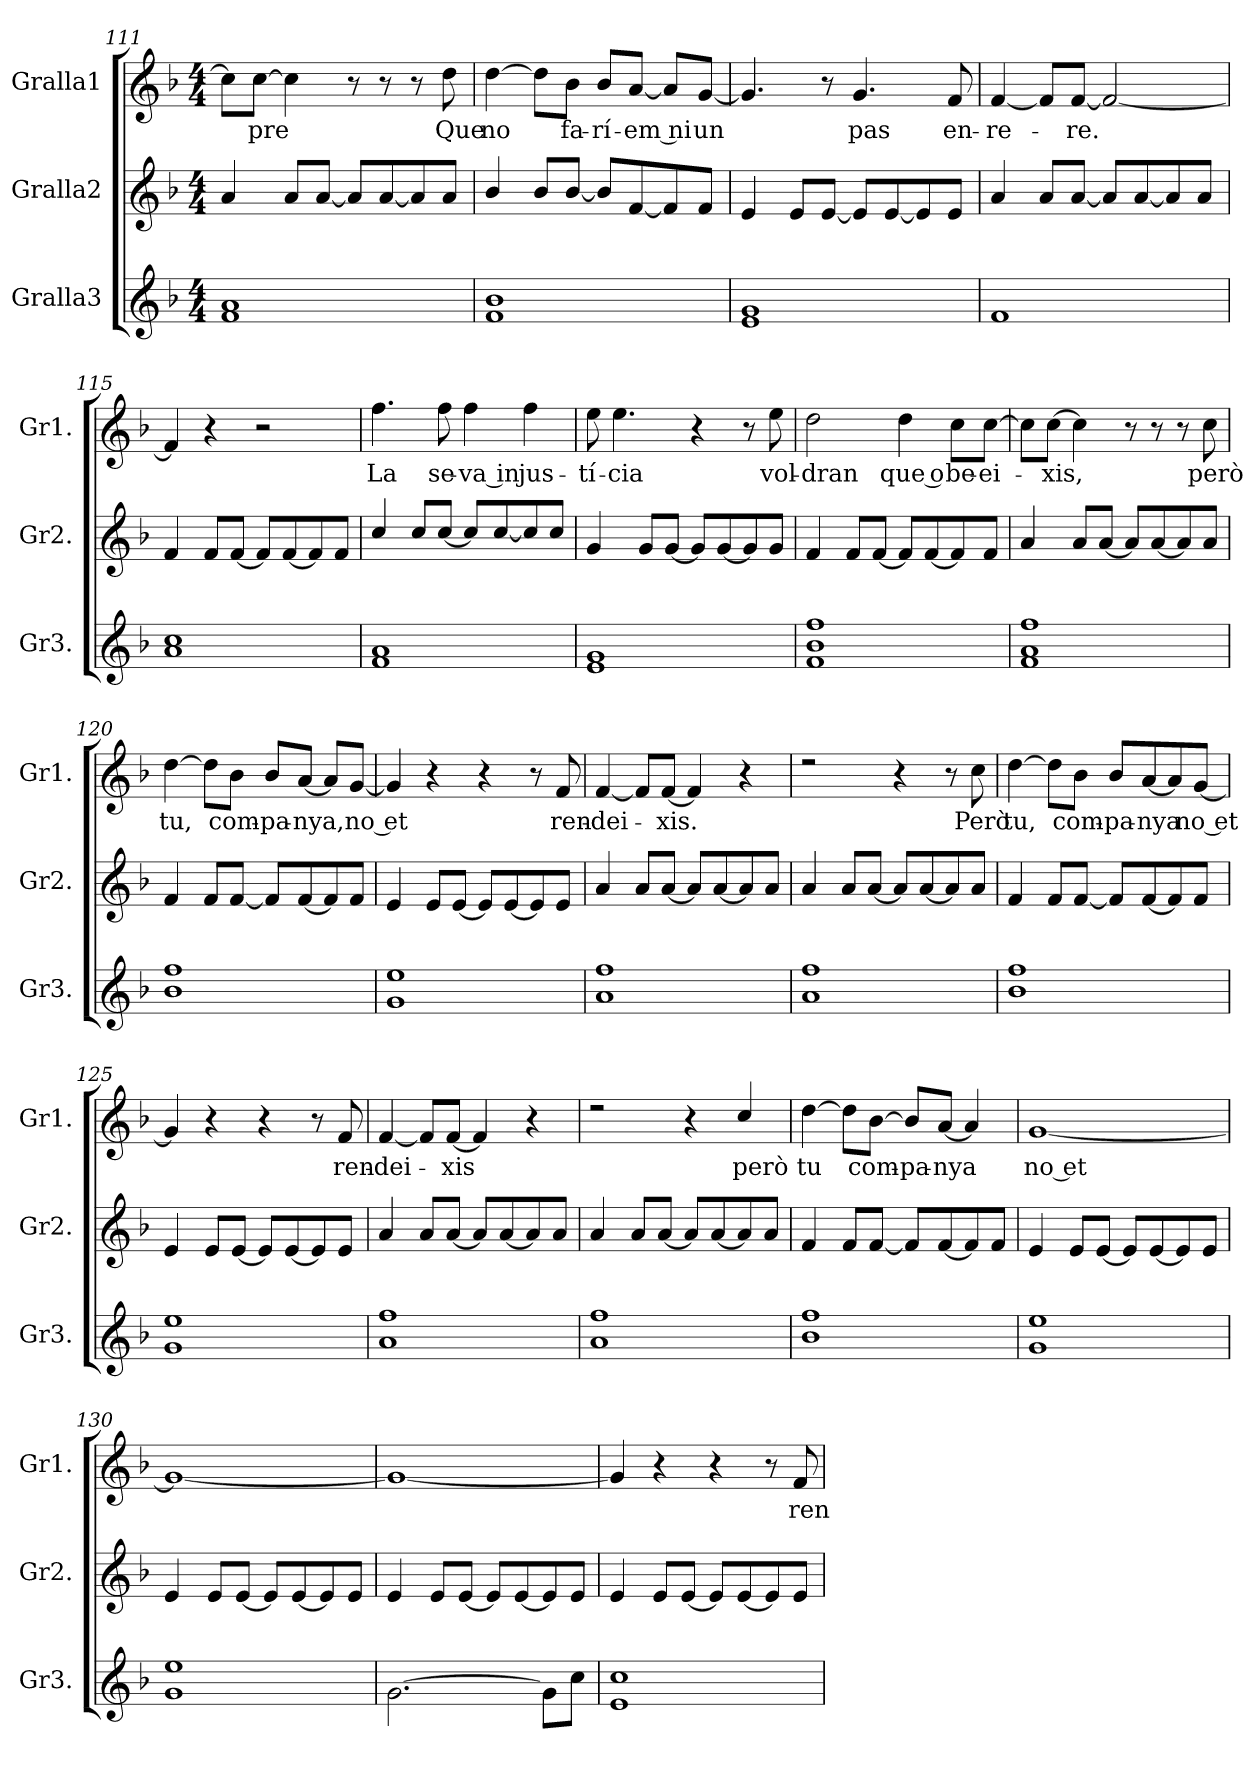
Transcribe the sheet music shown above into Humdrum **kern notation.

**kern	**kern	**kern	**text
*part3	*part2	*part1	*part1
*staff3	*staff2	*staff1	*staff1
*I"Gralla3	*I"Gralla2	*I"Gralla1	*
*I'Gr3.	*I'Gr2.	*I'Gr1.	*
*clefG2	*clefG2	*clefG2	*
*k[b-]	*k[b-]	*k[b-]	*
*M4/4	*M4/4	*M4/4	*
=111	=111	=111	=111
1f 1a	4a/	8cc\L]	.
!	!	!	!LO:LY:b
.	.	[8cc\J	-pre
.	8a/L	4cc\]	.
.	[8a/J	.	.
.	8a/L]	8r	.
.	[8a/	8r	.
.	8a/]	8r	.
!	!	!	!LO:LY:b
.	8a/J	8dd\	Que
=112	=112	=112	=112
!	!	!	!LO:LY:b
1f 1b-	4b-/	[4dd\	no
.	8b-/L	8dd\L]	.
!	!	!	!LO:LY:b
.	[8b-/J	8b-\J	fa-
!	!	!	!LO:LY:b
.	8b-/L]	8b-/L	rí-
!	!	!	!LO:LY:b
.	[8f/	[8a/J	em ni
.	8f/]	8a/L]	.
!	!	!	!LO:LY:b
.	8f/J	[8g/J	un
=113	=113	=113	=113
1e 1g	4e/	4.g/]	.
.	8e/L	.	.
.	[8e/J	8r	.
!	!	!	!LO:LY:b
.	8e/L]	4.g/	pas
.	[8e/	.	.
.	8e/]	.	.
!	!	!	!LO:LY:b
.	8e/J	8f/	en-
=114	=114	=114	=114
!	!	!	!LO:LY:b
1f	4a/	[4f/	-re-
.	8a/L	8f/L]	.
!	!	!	!LO:LY:b
.	[8a/J	[8f/J	-re.
.	8a/L]	2f/_	.
.	[8a/	.	.
.	8a/]	.	.
.	8a/J	.	.
=115	=115	=115	=115
1a 1cc	4f/	4f/]	.
.	8f/L	4r	.
.	[8f/J	.	.
.	8f/L]	2r	.
.	[8f/	.	.
.	8f/]	.	.
.	8f/J	.	.
=116	=116	=116	=116
!	!	!	!LO:LY:b
1f 1a	4cc/	4.ff\	La
.	8cc/L	.	.
!	!	!	!LO:LY:b
.	[8cc/J	8ff\	se-
!	!	!	!LO:LY:b
.	8cc/L]	4ff\	va in
.	[8cc/	.	.
!	!	!	!LO:LY:b
.	8cc/]	4ff\	-jus-
.	8cc/J	.	.
!!LO:LB:g=z
=117	=117	=117	=117
!	!	!	!LO:LY:b
1e 1g	4g/	8ee\	-tí-
!	!	!	!LO:LY:b
.	.	4.ee\	-cia
.	8g/L	.	.
.	[8g/J	.	.
.	8g/L]	4r	.
.	[8g/	.	.
.	8g/]	8r	.
!	!	!	!LO:LY:b
.	8g/J	8ee\	-vol-
=118	=118	=118	=118
!	!	!	!LO:LY:b
1f 1b- 1ff	4f/	2dd\	-dran
.	8f/L	.	.
.	[8f/J	.	.
!	!	!	!LO:LY:b
.	8f/L]	4dd\	que o
.	[8f/	.	.
!	!	!	!LO:LY:b
.	8f/]	8cc\L	-be-
!	!	!	!LO:LY:b
.	8f/J	[8cc\J	-ei-
=119	=119	=119	=119
1f 1a 1ff	4a/	8cc\L]	.
!	!	!	!LO:LY:b
.	.	[8cc\J	-xis,
.	8a/L	4cc\]	.
.	[8a/J	.	.
.	8a/L]	8r	.
.	[8a/	8r	.
.	8a/]	8r	.
!	!	!	!LO:LY:b
.	8a/J	8cc\	però
=120	=120	=120	=120
!	!	!	!LO:LY:b
1b- 1ff	4f/	[4dd\	tu,
.	8f/L	8dd\L]	.
!	!	!	!LO:LY:b
.	[8f/J	8b-\J	com-
!	!	!	!LO:LY:b
.	8f/L]	8b-/L	-pa-
!	!	!	!LO:LY:b
.	[8f/	[8a/J	-nya,
.	8f/]	8a/L]	.
!	!	!	!LO:LY:b
.	8f/J	[8g/J	no et
=121	=121	=121	=121
1g 1ee	4e/	4g/]	.
.	8e/L	4r	.
.	[8e/J	.	.
.	8e/L]	4r	.
.	[8e/	.	.
.	8e/]	8r	.
!	!	!	!LO:LY:b
.	8e/J	8f/	ren-
=122	=122	=122	=122
!	!	!	!LO:LY:b
1a 1ff	4a/	[4f/	-dei-
.	8a/L	8f/L]	.
!	!	!	!LO:LY:b
.	[8a/J	[8f/J	-xis.
.	8a/L]	4f/]	.
.	[8a/	.	.
.	8a/]	4r	.
.	8a/J	.	.
!!LO:LB:g=z
=123	=123	=123	=123
1a 1ff	4a/	2rdd	.
.	8a/L	.	.
.	[8a/J	.	.
.	8a/L]	4r	.
.	[8a/	.	.
.	8a/]	8r	.
!	!	!	!LO:LY:b
.	8a/J	8cc\	Però
=124	=124	=124	=124
!	!	!	!LO:LY:b
1b- 1ff	4f/	[4dd\	tu,
.	8f/L	8dd\L]	.
!	!	!	!LO:LY:b
.	[8f/J	8b-\J	com-
!	!	!	!LO:LY:b
.	8f/L]	8b-/L	-pa-
!	!	!	!LO:LY:b
.	[8f/	[8a/	-nya
.	8f/]	8a/]	.
!	!	!	!LO:LY:b
.	8f/J	[8g/J	no et
=125	=125	=125	=125
1g 1ee	4e/	4g/]	.
.	8e/L	4r	.
.	[8e/J	.	.
.	8e/L]	4r	.
.	[8e/	.	.
.	8e/]	8r	.
!	!	!	!LO:LY:b
.	8e/J	8f/	ren-
=126	=126	=126	=126
!	!	!	!LO:LY:b
1a 1ff	4a/	[4f/	-dei-
.	8a/L	8f/L]	.
!	!	!	!LO:LY:b
.	[8a/J	[8f/J	-xis
.	8a/L]	4f/]	.
.	[8a/	.	.
.	8a/]	4r	.
.	8a/J	.	.
=127	=127	=127	=127
1a 1ff	4a/	2rdd	.
.	8a/L	.	.
.	[8a/J	.	.
.	8a/L]	4r	.
.	[8a/	.	.
!	!	!	!LO:LY:b
.	8a/]	4cc/	però
.	8a/J	.	.
=128	=128	=128	=128
!	!	!	!LO:LY:b
1b- 1ff	4f/	[4dd\	tu
.	8f/L	8dd\L]	.
!	!	!	!LO:LY:b
.	[8f/J	[8b-\J	com-
!	!	!	!LO:LY:b
.	8f/L]	8b-/L]	-pa-
!	!	!	!LO:LY:b
.	[8f/	[8a/J	-nya
.	8f/]	4a/]	.
.	8f/J	.	.
=129	=129	=129	=129
!	!	!	!LO:LY:b
1g 1ee	4e/	[1g	no et
.	8e/L	.	.
.	[8e/J	.	.
.	8e/L]	.	.
.	[8e/	.	.
.	8e/]	.	.
.	8e/J	.	.
!!LO:LB:g=z
=130	=130	=130	=130
1g 1ee	4e/	1g_	.
.	8e/L	.	.
.	[8e/J	.	.
.	8e/L]	.	.
.	[8e/	.	.
.	8e/]	.	.
.	8e/J	.	.
=131	=131	=131	=131
[2.g\	4e/	1g_	.
.	8e/L	.	.
.	[8e/J	.	.
.	8e/L]	.	.
.	[8e/	.	.
8g\L]	8e/]	.	.
8cc\J	8e/J	.	.
=132	=132	=132	=132
*^	*	*	*
1cc	1e	4e/	4g/]	.
.	.	8e/L	4r	.
.	.	[8e/J	.	.
.	.	8e/L]	4r	.
.	.	[8e/	.	.
.	.	8e/]	8r	.
!	!	!	!	!LO:LY:b
.	.	8e/J	8f/	ren-
*v	*v	*	*	*
=	=	=	=
*-	*-	*-	*-
